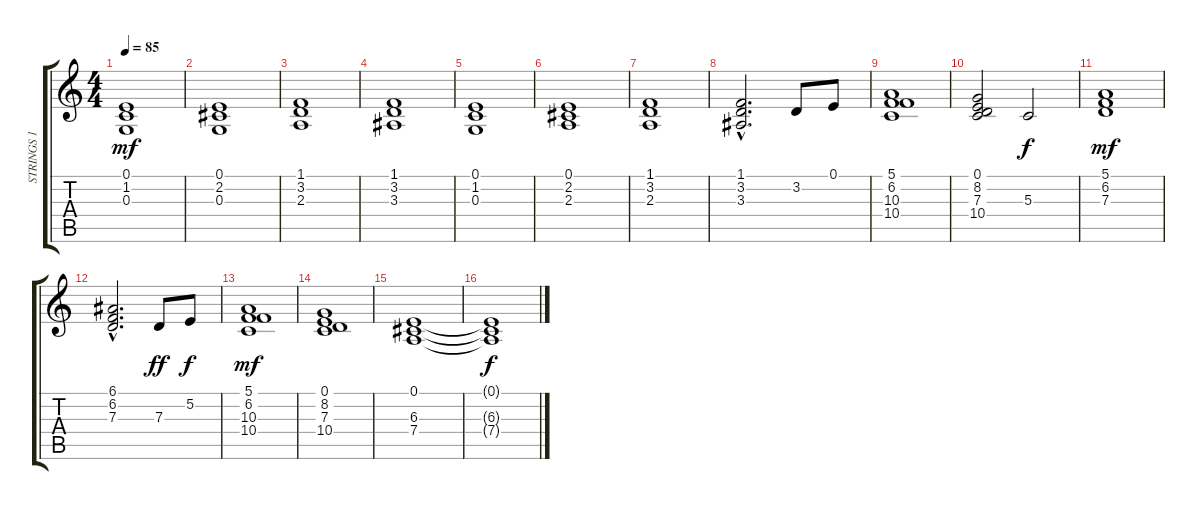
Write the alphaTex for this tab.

\track ("STRINGS 1" "STRINGS 1") {instrument synthstrings2}
\staff {score tabs}
\tuning (E4 B3 G3 D3 A2 E2) {hide}
\ts (4 4)
\tempo 85
\clef g2
\ks c
(0.1 1.2 0.3).1{dy mf} |
(0.1 2.2 0.3).1 |
(1.1 3.2 2.3).1 |
(1.1 3.2 3.3).1 |
(0.1 1.2 0.3).1 |
(0.1 2.2 2.3).1 |
(1.1 3.2 2.3).1 |
(1.1 3.2{hac} 3.3).2{d} 3.2.8 0.1.8 |
(5.1 6.2 10.3 10.4).1 |
(0.1 8.2 7.3 10.4).2 5.3.2{dy f} |
(5.1 6.2 7.3).1{dy mf} |
(6.1 6.2 7.3{hac}).2{d} 7.3.8{dy ff} 5.2.8{dy f} |
(5.1 6.2 10.3 10.4).1{dy mf} |
(0.1 8.2 7.3 10.4).1 |
(0.1 6.3 7.4).1 |
(0.1{t} 6.3{t} 7.4{t}).1{dy f}
